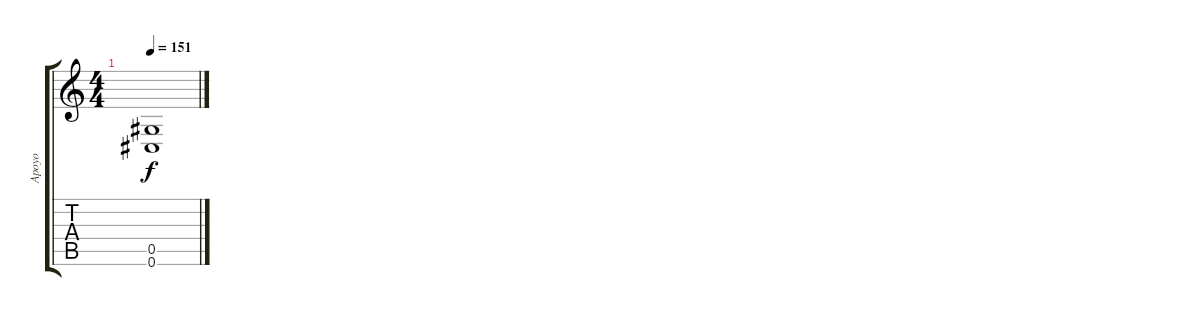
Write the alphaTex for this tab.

\track ("Apoyo" "Apoyo") {instrument overdrivenguitar}
\staff {score tabs}
\tuning (Eb4 Bb3 Gb3 Db3 Ab2 Db2) {hide}
\ts (4 4)
\tempo 151
\clef g2
\ks c
(0.5{t} 0.6{t}).1{dy f}
